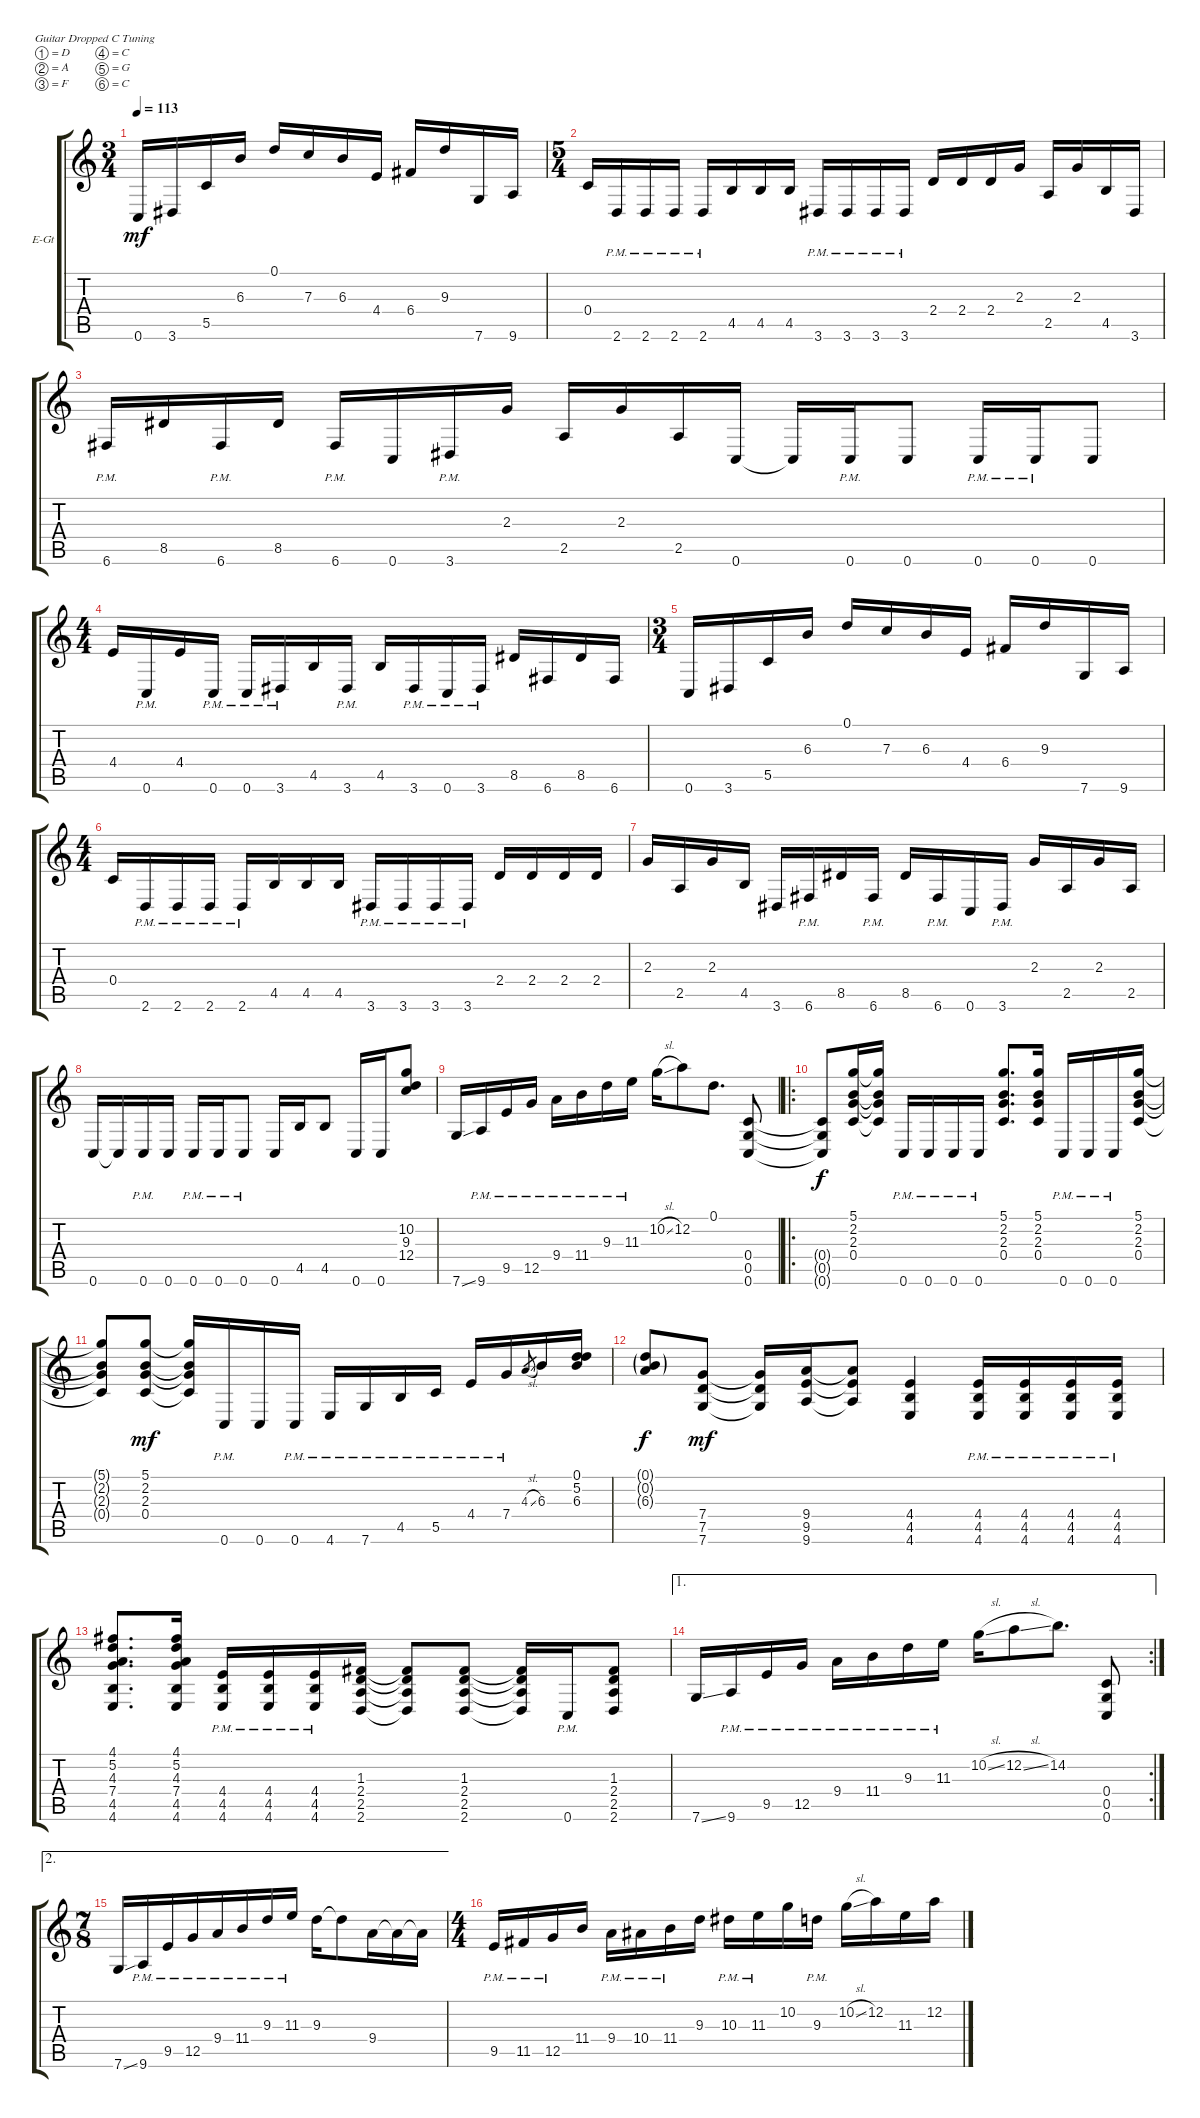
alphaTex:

\bracketExtendMode groupsimilarinstruments
\firstSystemTrackNameOrientation horizontal
\otherSystemsTrackNameOrientation horizontal
\track ("Electric Guitar" "E-Gt") {instrument distortionguitar}
\staff {score tabs}
\tuning (D4 A3 F3 C3 G2 C2)
\ts (3 4)
\tempo 113
\clef g2
\ks c
0.6.16{dy mf} 3.6.16 5.5.16 6.3.16 0.1.16 7.3.16 6.3.16 4.4.16 6.4.16 9.3.16 7.6.16 9.6.16 |
\ts (5 4)
0.4.16 2.6{pm}.16 2.6{pm}.16 2.6{pm}.16 2.6{pm}.16 4.5.16 4.5.16 4.5.16 3.6{pm}.16 3.6{pm}.16 3.6{pm}.16 3.6{pm}.16 2.4.16 2.4.16 2.4.16 2.3.16 2.5.16 2.3.16 4.5.16 3.6.16 |
6.6{pm}.16 8.5.16 6.6{pm}.16 8.5.16 6.6{pm}.16 0.6.16 3.6{pm}.16 2.3.16 2.5.16 2.3.16 2.5.16 0.6.16 0.6{t}.16 0.6{pm}.16 0.6.8 0.6{pm}.16 0.6{pm}.16 0.6.8 |
\ts (4 4)
4.4.16 0.6{pm}.16 4.4.16 0.6{pm}.16 0.6{pm}.16 3.6{pm}.16 4.5.16 3.6{pm}.16 4.5.16 3.6{pm}.16 0.6{pm}.16 3.6{pm}.16 8.5.16 6.6.16 8.5.16 6.6.16 |
\ts (3 4)
0.6.16 3.6.16 5.5.16 6.3.16 0.1.16 7.3.16 6.3.16 4.4.16 6.4.16 9.3.16 7.6.16 9.6.16 |
\ts (4 4)
0.4.16 2.6{pm}.16 2.6{pm}.16 2.6{pm}.16 2.6{pm}.16 4.5.16 4.5.16 4.5.16 3.6{pm}.16 3.6{pm}.16 3.6{pm}.16 3.6{pm}.16 2.4.16 2.4.16 2.4.16 2.4.16 |
2.3.16 2.5.16 2.3.16 4.5.16 3.6.16 6.6{pm}.16 8.5.16 6.6{pm}.16 8.5.16 6.6{pm}.16 0.6.16 3.6{pm}.16 2.3.16 2.5.16 2.3.16 2.5.16 |
0.6.16 0.6{t}.16 0.6{pm}.16 0.6.16 0.6{pm}.16 0.6{pm}.16 0.6{pm}.8 0.6.16 4.5.16 4.5.8 0.6.16 0.6.16 (12.4 9.3 10.2).8 |
7.6{ss}.16 9.6{pm}.16 9.5{pm}.16 12.5{pm}.16 9.4{pm}.16 11.4{pm}.16 9.3{pm}.16 11.3{pm}.16 10.2{sl}.16 12.2.8 0.1.8{d} (0.4 0.5 0.6).8 |
\ro
(0.6{t} 0.5{t} 0.4{t}).8{dy f} (0.4 2.3 2.2 5.1).16 (0.4{t} 2.3{t} 2.2{t} 5.1{t}).16 0.6{pm}.16 0.6{pm}.16 0.6{pm}.16 0.6{pm}.16 (0.4 2.3 2.2 5.1).8{d} (0.4 2.3 2.2 5.1).16 0.6{pm}.16 0.6{pm}.16 0.6{pm}.16 (0.4 2.3 2.2 5.1).16 |
(5.1{t} 2.2{t} 2.3{t} 0.4{t}).8 (5.1 2.2 2.3 0.4).8{dy mf} (0.4{t} 2.3{t} 2.2{t} 5.1{t}).16 0.6{pm}.16 0.6.16 0.6{pm}.16 4.6{pm}.16 7.6{pm}.16 4.5{pm}.16 5.5{pm}.16 4.4{pm}.16 7.4{pm}.16 4.3{sl}.8{gr} 6.3.16 (6.3 5.2 0.1).16 |
(0.1{g} 0.2{g} 6.3{g}).8{dy f} (7.4 7.5 7.6).8{dy mf} (7.4{t} 7.5{t} 7.6{t}).16 (9.4 9.5 9.6).16 (9.4{t} 9.5{t} 9.6{t}).8 (4.4 4.5 4.6).4 (4.4{pm} 4.5{pm} 4.6{pm}).16 (4.4{pm} 4.5{pm} 4.6{pm}).16 (4.4{pm} 4.5{pm} 4.6{pm}).16 (4.5{pm} 4.4{pm} 4.6{pm}).16 |
(4.1 5.2 4.3 7.4 4.5 4.6).8{d} (4.1 5.2 4.3 7.4 4.5 4.6).16 (4.4 4.5 4.6{pm}).16 (4.4 4.5 4.6{pm}).16 (4.4 4.5 4.6{pm}).16 (1.3 2.4 2.5 2.6).16 (2.6{t} 2.5{t} 2.4{t} 1.3{t}).8 (1.3 2.4 2.5 2.6).8 (2.6{t} 2.5{t} 2.4{t} 1.3{t}).16 0.6{pm}.16 (2.6 2.5 2.4 1.3).8 |
\ae 1
\rc 2
7.6{ss}.16 9.6{pm}.16 9.5{pm}.16 12.5{pm}.16 9.4{pm}.16 11.4{pm}.16 9.3{pm}.16 11.3{pm}.16 10.2{sl}.16 12.2{sl}.8 14.2.8{d} (0.4 0.5 0.6).8 |
\ae 2
\ts (7 8)
7.6{ss}.16 9.6{pm}.16 9.5{pm}.16 12.5{pm}.16 9.4{pm}.16 11.4{pm}.16 9.3{pm}.16 11.3{pm}.16 9.3.16 9.3{t}.8 9.4.16 9.4{t}.16 9.4{t}.16 |
\ts (4 4)
\scale
0.567218 9.5{pm}.16 11.5{pm}.16 12.5{pm}.16 11.4.16 9.4{pm}.16 10.4{pm}.16 11.4{pm}.16 9.3.16 10.3{pm}.16 11.3{pm}.16 10.2.16 9.3{pm}.16 10.2{sl}.16 12.2.16 11.3.16 12.2{sl}.16
